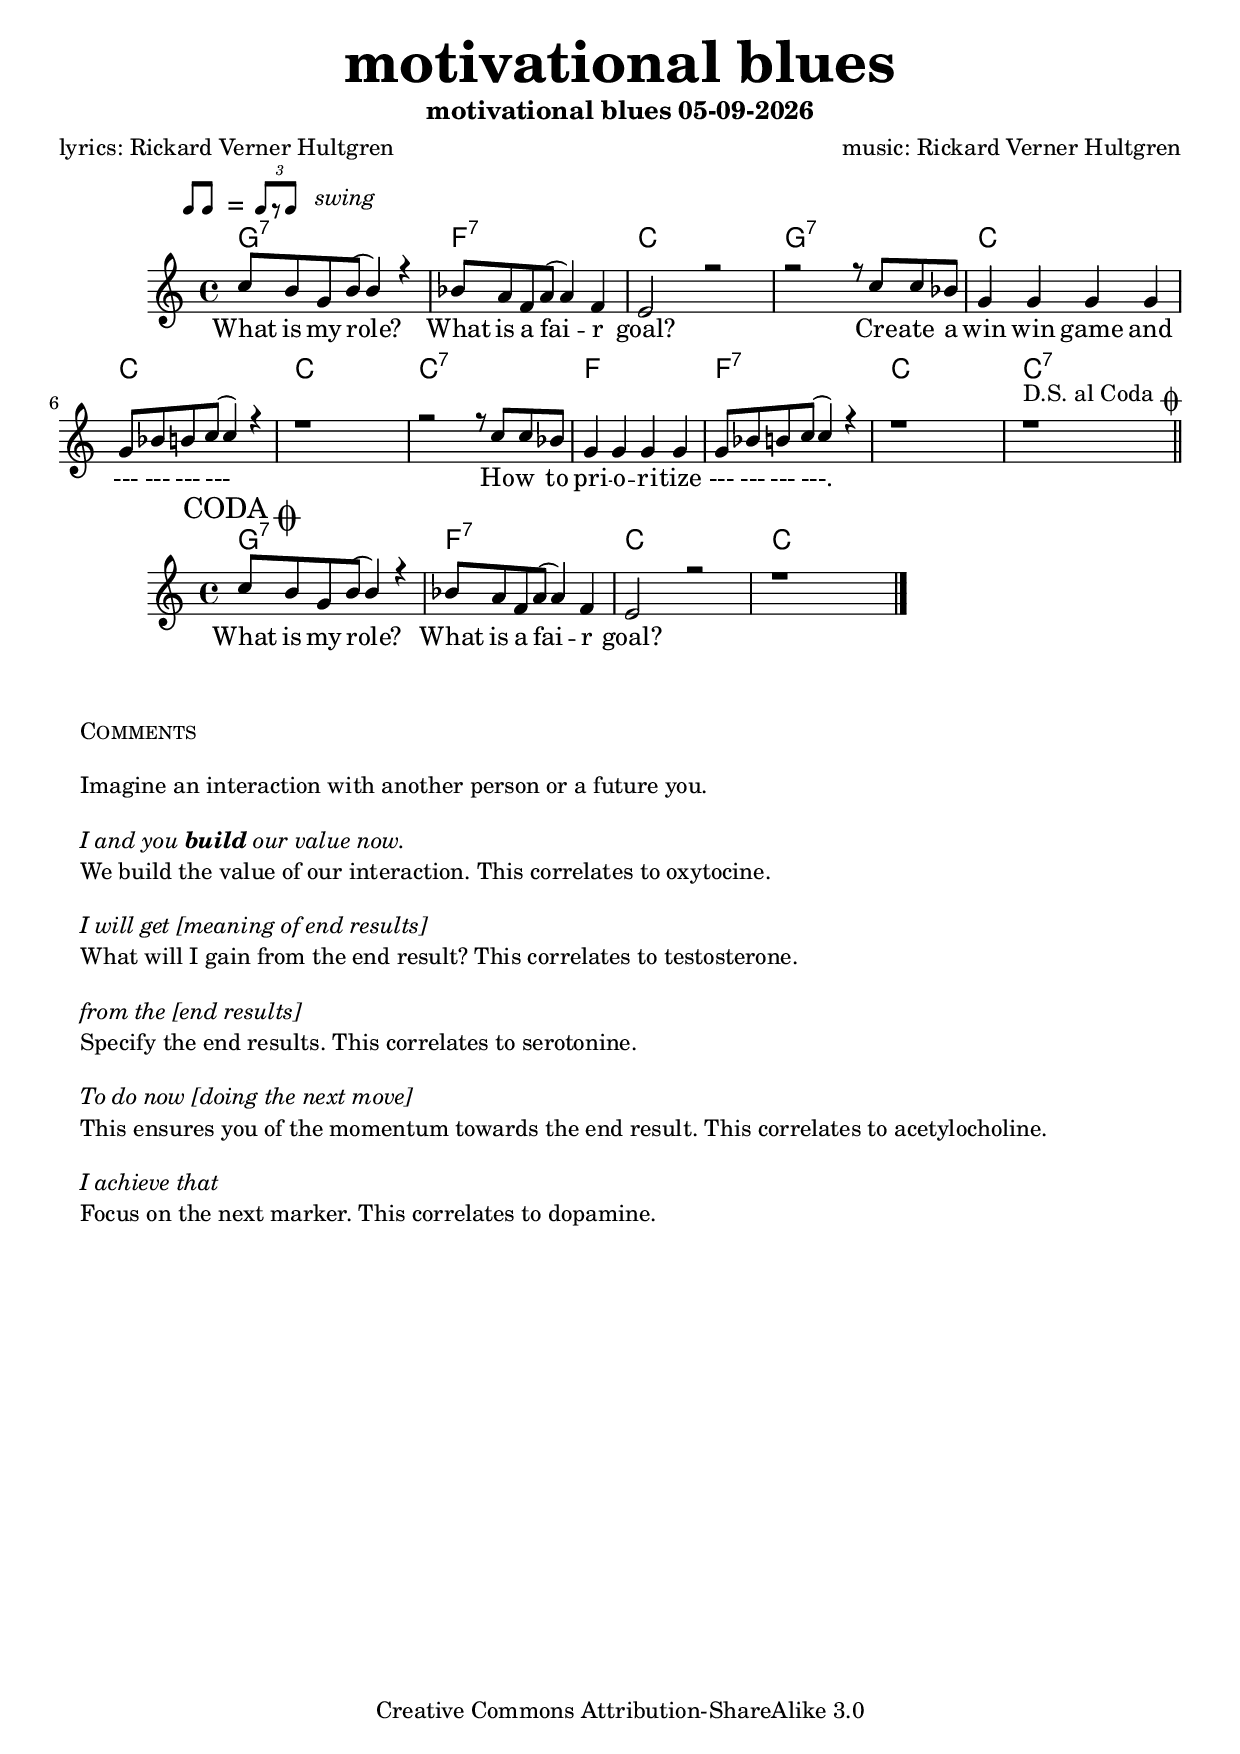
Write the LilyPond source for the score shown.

%%
%%Copyright 2017 Rickard Verner Hultgren
%%Redistribution and use in source and binary forms, with or without modification, are permitted provided that the following conditions are met:
%%1. Redistributions of source code must retain the above copyright notice, this list of conditions and the following disclaimer.
%%2. Redistributions in binary form must reproduce the above copyright notice, this list of conditions and the following disclaimer in the documentation and/or other materials provided with the distribution.
%%THIS SOFTWARE IS PROVIDED BY THE COPYRIGHT HOLDERS AND CONTRIBUTORS "AS IS" AND ANY EXPRESS OR IMPLIED WARRANTIES, INCLUDING, BUT NOT LIMITED TO, THE IMPLIED WARRANTIES OF MERCHANTABILITY AND FITNESS FOR A PARTICULAR PURPOSE ARE DISCLAIMED. IN NO EVENT SHALL THE COPYRIGHT HOLDER OR CONTRIBUTORS BE LIABLE FOR ANY DIRECT, INDIRECT, INCIDENTAL, SPECIAL, EXEMPLARY, OR CONSEQUENTIAL DAMAGES (INCLUDING, BUT NOT LIMITED TO, PROCUREMENT OF SUBSTITUTE GOODS OR SERVICES; LOSS OF USE, DATA, OR PROFITS; OR BUSINESS INTERRUPTION) HOWEVER CAUSED AND ON ANY THEORY OF LIABILITY, WHETHER IN CONTRACT, STRICT LIABILITY, OR TORT (INCLUDING NEGLIGENCE OR OTHERWISE) ARISING IN ANY WAY OUT OF THE USE OF THIS SOFTWARE, EVEN IF ADVISED OF THE POSSIBILITY OF SUCH DAMAGE.


\version "2.18.2"
 
%%\include "svenska.ly"
%%\include "english.ly"

swing = \mark \markup { 
  \line \general-align #Y #DOWN { \score { 
  \new Staff \with {
    fontSize = #-2
    \override StaffSymbol #'line-count = #0 
    \override VerticalAxisGroup #'Y-extent = #'(0 . 0)
  }
  \relative { 
    \stemUp 
    \override Score.SpacingSpanner 
      #'common-shortest-duration = #(ly:make-moment 3 16) 
    \override Beam #'positions = #'(2.5 . 2.5)
    b'8[ b8] 
  }
  \layout {
    ragged-right= ##t
    indent = 0
    \context { 
    \Staff \remove "Clef_engraver" 
    \remove "Time_signature_engraver" }
  }} " ="
  \score { \new Staff \with {
    fontSize = #-2
    \override StaffSymbol #'line-count = #0 
    \override VerticalAxisGroup #'Y-extent = #'(0 . 0)
  }
  \relative { 
    \stemUp 
    \override Score.SpacingSpanner 
      #'common-shortest-duration = #(ly:make-moment 3 16)
    \override Beam #'positions = #'(2.5 . 2.5)
    \times 2/3 { b'8[ r b8] } 
  }
  \layout {
    ragged-right= ##t
    indent = 0
    \context { 
      \Staff 
      \remove "Clef_engraver" 
      \remove "Time_signature_engraver" }
    }}
  \fontsize #-2
  \italic { "  swing" }
  }
}

date = #(strftime "%d-%m-%Y" (localtime (current-time)))

italic = {
  \override Lyrics.LyricText.font-shape = #'italic
  
}

bold = {

  \override Lyrics.LyricText.font-series = #'bold
}

normal = {
  \revert Lyrics.LyricText.font-shape
  \revert Lyrics.LyricText.font-series
}


\header {
  title = \markup {  \fontsize #4"motivational blues"}
  subtitle = \markup {  "motivational blues" \date }
  poet = "lyrics: Rickard Verner Hultgren"
  composer = "music: Rickard Verner Hultgren"
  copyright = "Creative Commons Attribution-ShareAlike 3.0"
}

keyTime = { \key c \major \time 4/4 }
ManualOneVoiceOneMusic = \relative c' {

      
      
  		c'8 b g b(b4) r4
		bes8  a  f  a(a4)  f4 
		e2 r2 
		r2 r8 c'8 c8 bes8
		g4 g g g
		g8 bes8 b8 c8(c4) r4
		r1 
		r2 r8 c8 c8 bes8
		g4 g g g
		g8 bes8 b8 c8(c4) r4
		r1
		r1   ^\markup { { "D.S. al Coda" \musicglyph #"scripts.coda" } }


        	
		
}


ManualOneVoiceOneMusicCoda = \relative c' {

  %% \mark \markup { "CODA" \musicglyph #"scripts.coda" }
  	 c'8 b g b(b4) r4
		bes8  a  f  a(a4)  f4 
		e2 r2 
		r1 		
}


ManualTwoTwoMusic = \relative c {
 <b d f g>1 <c d f a >1  <c e g>1 <b d f g>1 <c e g>1 <c e g>1 <c e g>1 <c e g>1 <c d f a>1 <c d f a>1 <c e g>1 <c e g>1 \bar ":|"
}

ManualTwoTwoMusicCoda = \relative c {
<b d f g>1 <c d f a >1  <c e g>1 <c e g>1 \bar ":|"
}


\layout {
  \context {
    \Score
    proportionalNotationDuration = #(ly:make-moment 1 4)
    
  }
}

\score {
  <<  % PianoStaff and Pedal Staff must be simultaneous
    \new PianoStaff <<
      \chords { g1:7 f1:7 c1 g1:7 c1 c1 c1 c1:7 f1: f1:7 c1 c1:7 }
      \new Staff = "ManualOne" <<
\textLengthOn
s1*6^\markup {  }
\keyTime  % set key and time signature
        \clef "treble"
        \new Voice {
          \swing
          \voiceOne
         
          \ManualOneVoiceOneMusic
          \bar "||"
        }
        \addlyrics {
        What is my role? What is a fai -- r goal? Cre -- ate a win win game and --- --- --- --- Ho -- w to pri -- o -- ri -- tize --- --- --- ---.
        } 
      >>  % end ManualOne Staff context
      %%\new Staff = "ManualTwo" \with {

      
      %%} <<
      %%  \keyTime
      %%  \clef "bass"
      %%  \new Voice {
      %%    \ManualTwoTwoMusic
      %%   \bar "||"
      %%  }
       
      %%>>   % end ManualTwo Staff context
      
    >>
>>    
\layout {}
\midi {\tempo 4 = 140}
}
\score {
<<    
    
        \new PianoStaff <<
      
\chords { g1:7 f1:7 c1 c1 }      
      \new Staff = "ManualOneCoda" <<

\textLengthOn
\mark \markup { "CODA" \musicglyph #"scripts.coda" }
\keyTime  % set key and time signature
        \clef "treble"
        \new Voice {
          
          \voiceOne
          
          \ManualOneVoiceOneMusicCoda
          \bar "|."

        }
        \addlyrics {
        What is my role? What is a fai -- r goal?
        }
      >>  % end ManualOne Staff context
      
      %%\new Staff = "ManualTwoCoda" \with {
      
      %%} <<
        %%\keyTime
        %%\clef "bass"
        %%\new Voice {
          
        %%  \ManualTwoTwoMusicCoda
        %% \bar "|."
        %%}
       
      %%>>   % end ManualTwo Staff context
      
    >>
    
    
  >>


}


#(define-markup-list-command (paragraph layout props args) (markup-list?)
  (interpret-markup-list layout props
   (make-justified-lines-markup-list (cons (make-hspace-markup 2) args))))

\markuplist {
    \vspace #2
    \paragraph { \smallCaps{Comments}}
    \vspace #.75
    \paragraph {Imagine an interaction with another person or a future you.}
    \vspace #.75
    \paragraph {\italic{I and you \bold{build} our value now.}
    }\paragraph {We build the value of our interaction. This correlates to oxytocine.
    }\vspace #.75
    \paragraph {\italic{I will get [meaning of end results]} 
    }\paragraph {What will I gain from the end result? This correlates to testosterone.
    }\vspace #.75
    \paragraph {\italic{from the [end results]} 
    }\paragraph {Specify the end results. This correlates to serotonine.
    }\vspace #.75
    \paragraph {\italic{To do now [doing the next move]}}
    \paragraph {This ensures you of the momentum towards the end result. This correlates to acetylocholine.
    }
    \vspace #.75
    \paragraph {\italic{I achieve that}}
    \paragraph {Focus on the next marker. This correlates to dopamine.
    }
    
  }

